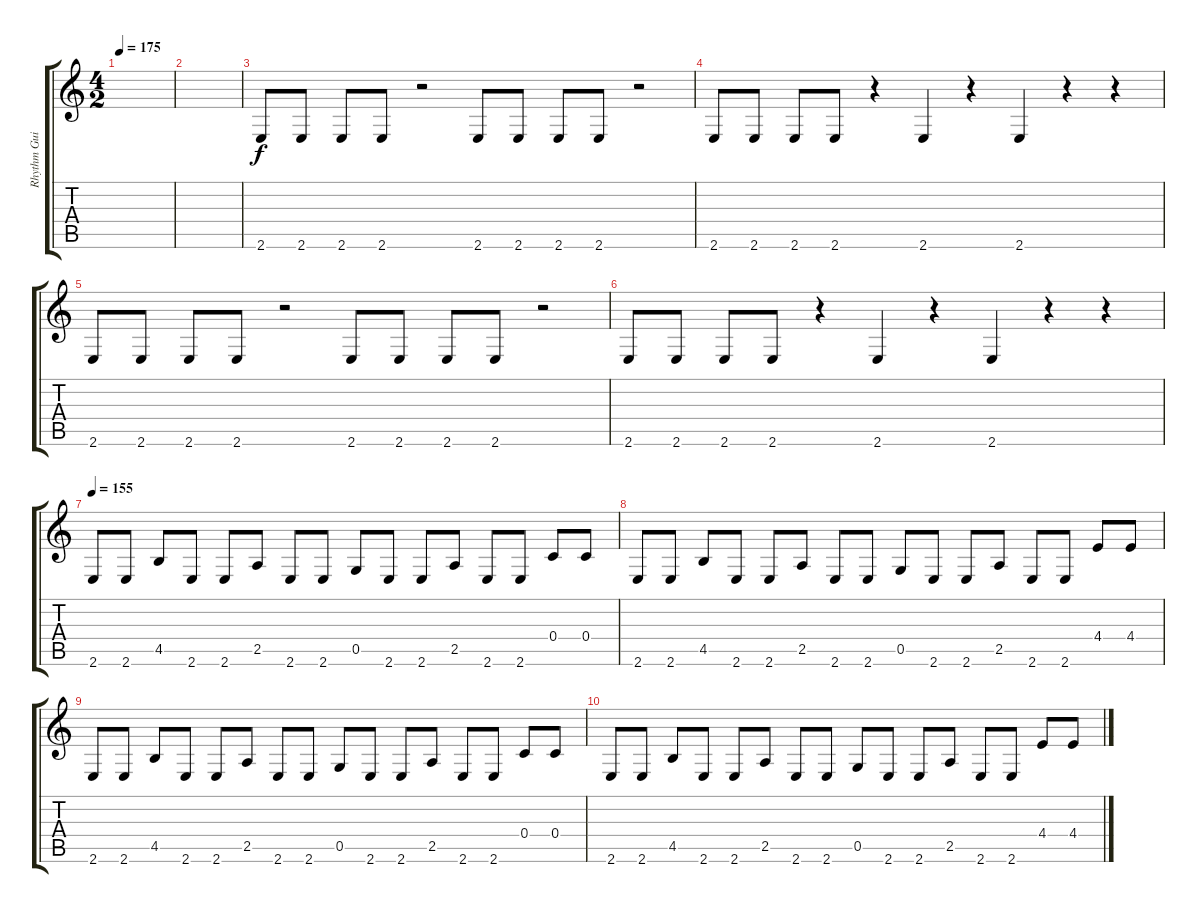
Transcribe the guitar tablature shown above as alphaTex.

\track ("Rhythm Guitar 2" "Rhythm Gui") {instrument electricguitarmuted}
\staff {score tabs}
\tuning (D4 A3 F3 C3 G2 D2) {hide}
\ts (4 2)
\tempo 175
\clef g2
\ks c
|
|
2.6.8 2.6.8 2.6.8 2.6.8 r.2 2.6.8 2.6.8 2.6.8 2.6.8 r.2 |
2.6.8 2.6.8 2.6.8 2.6.8 r.4 2.6.4 r.4 2.6.4 r.4 r.4 |
2.6.8 2.6.8 2.6.8 2.6.8 r.2 2.6.8 2.6.8 2.6.8 2.6.8 r.2 |
2.6.8 2.6.8 2.6.8 2.6.8 r.4 2.6.4 r.4 2.6.4 r.4 r.4 |
\tempo 155
2.6.8 2.6.8 4.5.8 2.6.8 2.6.8 2.5.8 2.6.8 2.6.8 0.5.8 2.6.8 2.6.8 2.5.8 2.6.8 2.6.8 0.4.8 0.4.8 |
2.6.8 2.6.8 4.5.8 2.6.8 2.6.8 2.5.8 2.6.8 2.6.8 0.5.8 2.6.8 2.6.8 2.5.8 2.6.8 2.6.8 4.4.8 4.4.8 |
2.6.8 2.6.8 4.5.8 2.6.8 2.6.8 2.5.8 2.6.8 2.6.8 0.5.8 2.6.8 2.6.8 2.5.8 2.6.8 2.6.8 0.4.8 0.4.8 |
2.6.8 2.6.8 4.5.8 2.6.8 2.6.8 2.5.8 2.6.8 2.6.8 0.5.8 2.6.8 2.6.8 2.5.8 2.6.8 2.6.8 4.4.8 4.4.8
